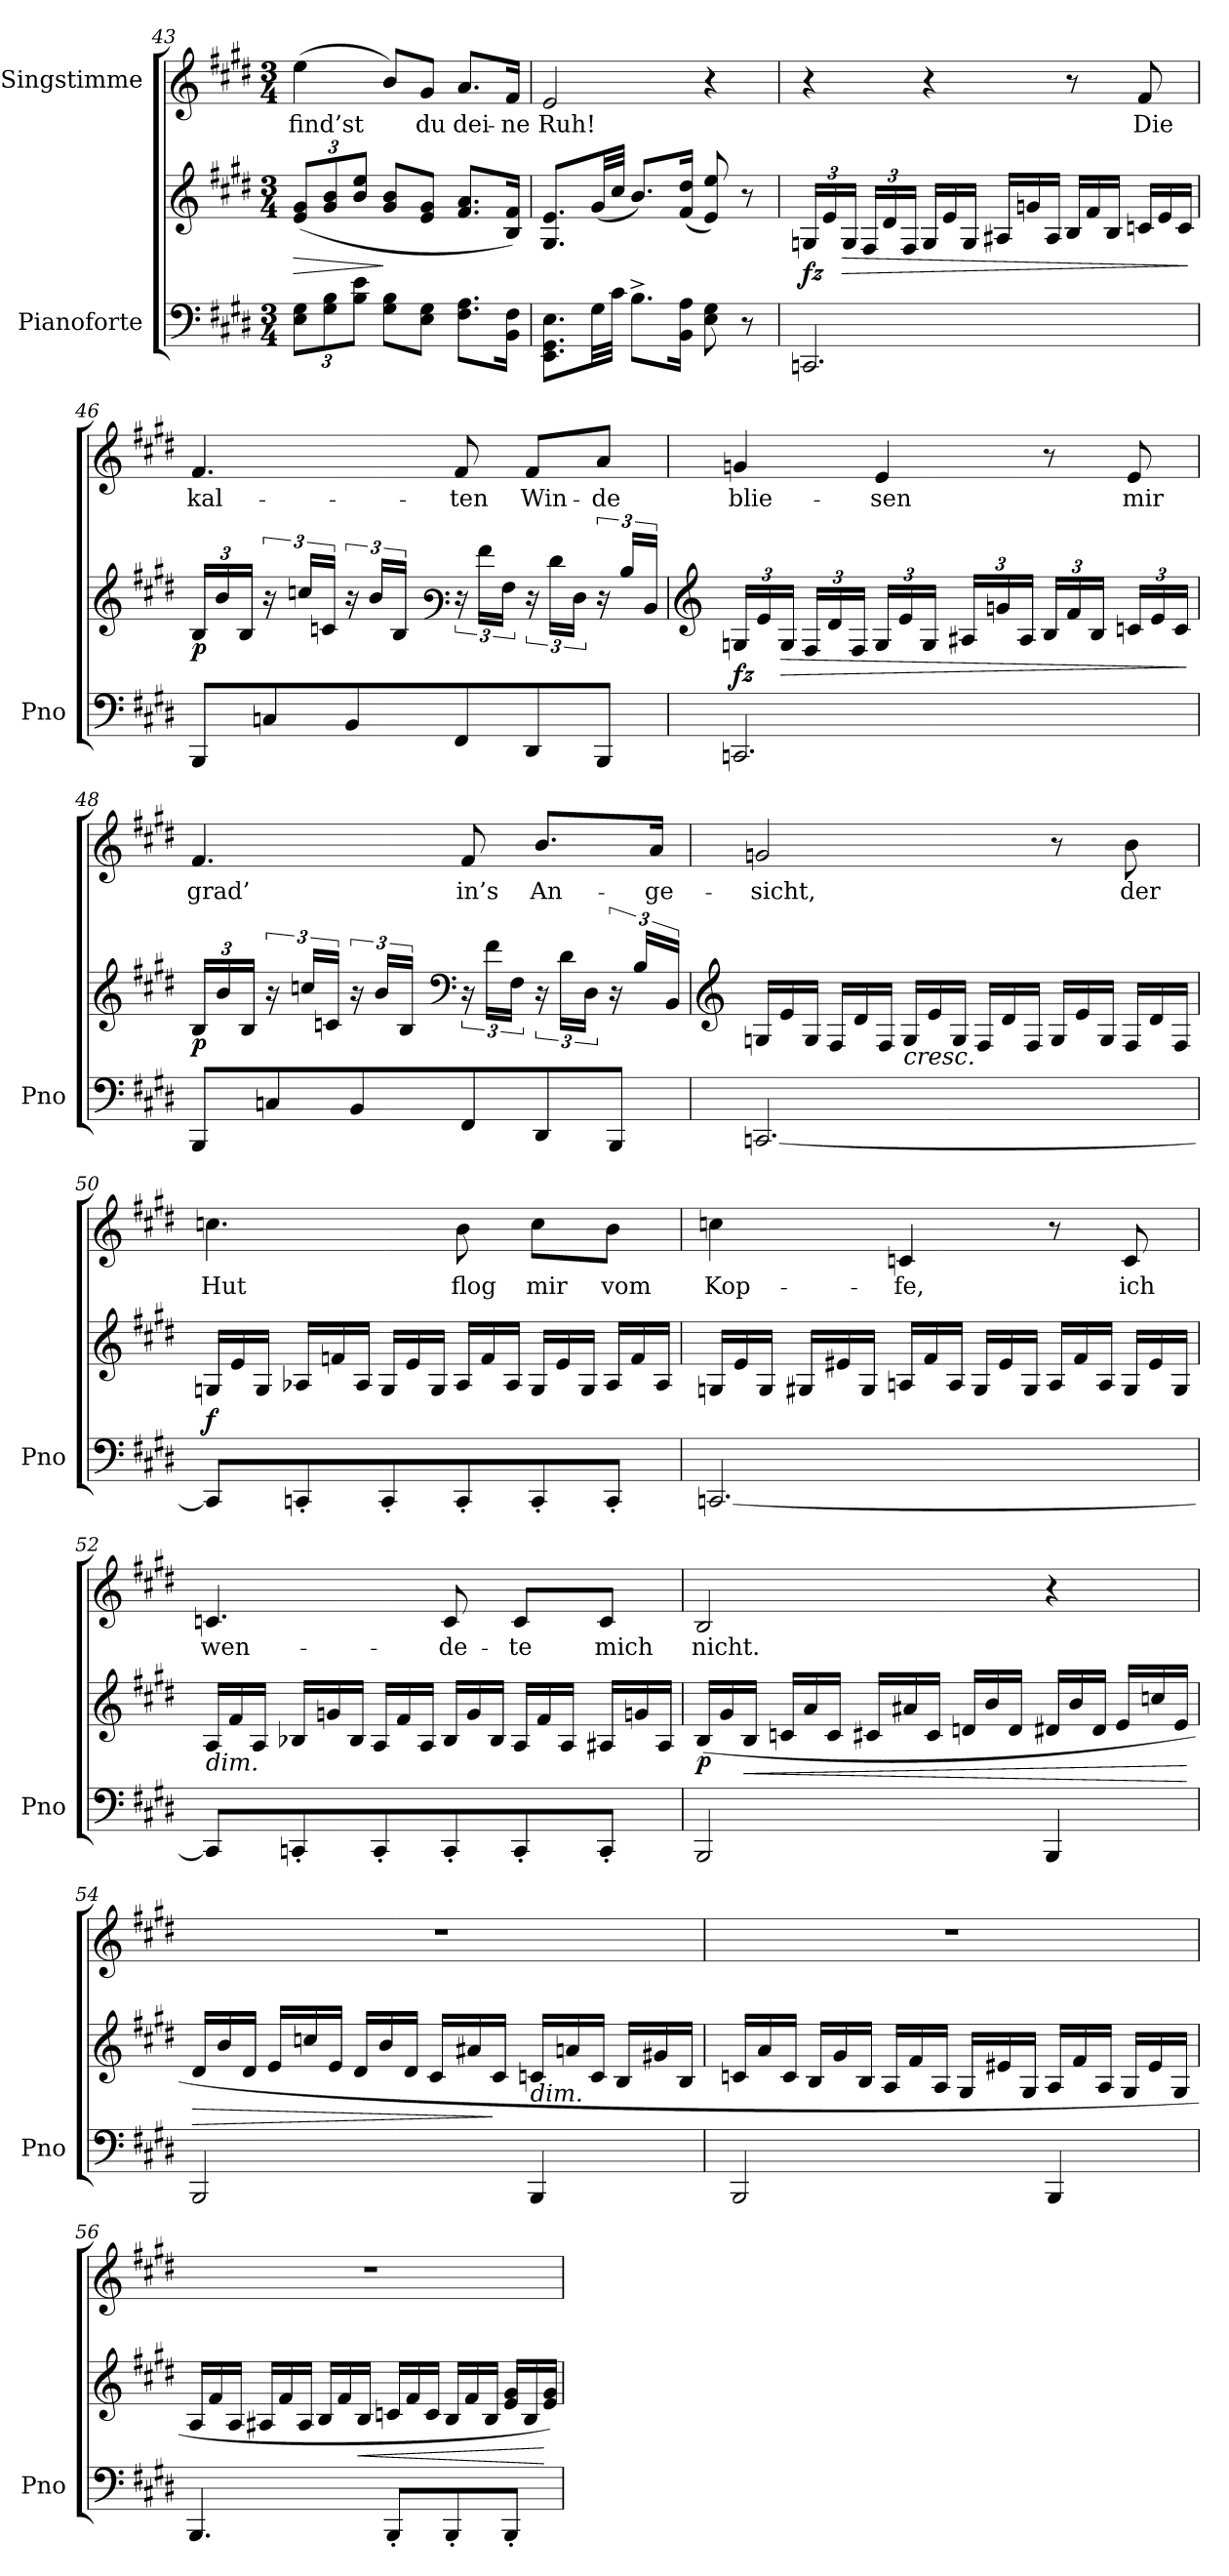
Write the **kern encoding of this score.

**kern	**kern	**dynam	**kern	**text
*part2	*part2	*part2	*part1	*part1
*staff3	*staff2	*staff2/3	*staff1	*staff1
*I"Pianoforte	*	*	*I"Singstimme	*
*I'Pno	*	*	*	*
!!LO:LB:g=z
*clefF4	*clefG2	*	*clefG2	*
*k[f#c#g#d#]	*k[f#c#g#d#]	*	*k[f#c#g#d#]	*
*M3/4	*M3/4	*	*M3/4	*
*Xbrackettup	*Xbrackettup	*	*	*
=43	=43	=43	=43	=43
!	!	!LO:HP:b	!	!LO:LY:b
12E\ 12G#\L	(12e/ 12g#/L	>	(4ee\	-find’st
12G#\ 12B\	12g#/ 12b/	.	.	.
12B\ 12e\J	12b/ 12ee/J	.	.	.
8G#\ 8B\L	8g#/ 8b/L	]	8b/L)	.
!	!	!	!	!LO:LY:b
8E\ 8G#\J	8e/ 8g#/J	.	8g#/J	du
!	!	!	!	!LO:LY:b
8.F#\ 8.A\L	8.f#/ 8.a/L	.	8.a/L	dei-
!	!	!	!	!LO:LY:b
16BB\ 16F#\Jk	16B/ 16f#/Jk)	.	16f#/Jk	-ne
=44	=44	=44	=44	=44
!	!	!	!	!LO:LY:b
8.EE\ 8.GG#\ 8.E\L	8.G#/ 8.e/L	.	2e/	Ruh!
32G#\LL	(32g#/LL	.	.	.
32c#\JJJ	32cc#/JJJ	.	.	.
8.B^\L	8.b/L)	.	.	.
16BB\ 16A\Jk	(16f#/ 16dd#/Jk	.	.	.
8E\ 8G#\	8e/ 8ee/)	.	4r	.
8r	8r	.	.	.
=45	=45	=45	=45	=45
!	!	!LO:DY:b	!	!
2.CCn/	24Gn/LL	fz	4r	.
.	24e/	.	.	.
!	!	!LO:HP:b	!	!
.	24G/JJ	>	.	.
.	24F#/LL	.	.	.
.	24d#/	.	.	.
.	24F#/JJ	.	.	.
*	*Xtuplet	*	*	*
.	24G/LL	.	4r	.
.	24e/	.	.	.
.	24G/JJ	.	.	.
.	24A#X/LL	.	.	.
.	24gn/	.	.	.
.	24A#/JJ	.	.	.
.	24B/LL	.	8r	.
.	24f#/	.	.	.
.	24B/JJ	.	.	.
!	!	!	!	!LO:LY:b
.	24cn/LL	.	8f#/	Die
.	24e/	.	.	.
.	24c/JJ	.	.	.
.	.	]	.	.
=46	=46	=46	=46	=46
*	*tuplet	*	*	*
!	!	!LO:DY:b	!	!LO:LY:b
8BBB/L	24B/LL	p	4.f#/	kal-
.	24b/	.	.	.
.	24B/JJ	.	.	.
*	*brackettup	*	*	*
8Cn/	24r	.	.	.
.	24ccn/LL	.	.	.
.	24cn/JJ	.	.	.
8BB/	24r	.	.	.
.	24b/LL	.	.	.
.	24B/JJ	.	.	.
*	*clefF3	*	*	*
!	!	!	!	!LO:LY:b
8FF#/	24r	.	8f#/	-ten
.	24a\LL	.	.	.
.	24A\JJ	.	.	.
!	!	!	!	!LO:LY:b
8DD#/	24r	.	8f#/L	Win-
.	24f#\LL	.	.	.
.	24F#\JJ	.	.	.
!	!	!	!	!LO:LY:b
8BBB/J	24r	.	8a/J	-de
.	24d#/LL	.	.	.
.	24D#/JJ	.	.	.
!!LO:LB:g=z
=47	=47	=47	=47	=47
*	*clefG2	*	*	*
*	*Xbrackettup	*	*	*
!	!	!LO:DY:b	!	!LO:LY:b
2.CCn/	24Gn/LL	fz	4gn/	blie-
.	24e/	.	.	.
!	!	!LO:HP:b	!	!
.	24G/JJ	>	.	.
.	24F#/LL	.	.	.
.	24d#/	.	.	.
.	24F#/JJ	.	.	.
!	!	!	!	!LO:LY:b
.	24G/LL	.	4e/	-sen
.	24e/	.	.	.
.	24G/JJ	.	.	.
.	24A#X/LL	.	.	.
.	24gn/	.	.	.
.	24A#/JJ	.	.	.
.	24B/LL	.	8r	.
.	24f#/	.	.	.
.	24B/JJ	.	.	.
!	!	!	!	!LO:LY:b
.	24cn/LL	.	8e/	mir
.	24e/	.	.	.
.	24c/JJ	.	.	.
.	.	]	.	.
=48	=48	=48	=48	=48
!	!	!LO:DY:b	!	!LO:LY:b
8BBB/L	24B/LL	p	4.f#/	grad’
.	24b/	.	.	.
.	24B/JJ	.	.	.
*	*brackettup	*	*	*
8Cn/	24r	.	.	.
.	24ccn/LL	.	.	.
.	24cn/JJ	.	.	.
8BB/	24r	.	.	.
.	24b/LL	.	.	.
.	24B/JJ	.	.	.
*	*clefF4	*	*	*
!	!	!	!	!LO:LY:b
8FF#/	24r	.	8f#/	in’s
.	24f#\LL	.	.	.
.	24F#\JJ	.	.	.
!	!	!	!	!LO:LY:b
8DD#/	24r	.	8.b/L	An-
.	24d#\LL	.	.	.
.	24D#\JJ	.	.	.
8BBB/J	24r	.	.	.
.	24B/LL	.	.	.
!	!	!	!	!LO:LY:b
.	.	.	16a/Jk	-ge-
.	24BB/JJ	.	.	.
=49	=49	=49	=49	=49
*	*clefG2	*	*	*
*	*Xtuplet	*	*	*
!	!	!	!	!LO:LY:b
[2.CCn/	24Gn/LL	.	2gn/	-sicht,
.	24e/	.	.	.
.	24G/JJ	.	.	.
.	24F#/LL	.	.	.
.	24d#/	.	.	.
.	24F#/JJ	.	.	.
!	!LO:TX:b:i:t=cresc.	!	!	!
.	24G/LL	.	.	.
.	24e/	.	.	.
.	24G/JJ	.	.	.
.	24F#/LL	.	.	.
.	24d#/	.	.	.
.	24F#/JJ	.	.	.
.	24G/LL	.	8r	.
.	24e/	.	.	.
.	24G/JJ	.	.	.
!	!	!	!	!LO:LY:b
.	24F#/LL	.	8b\	der
.	24d#/	.	.	.
.	24F#/JJ	.	.	.
!!LO:PB:g=z
=50	=50	=50	=50	=50
!	!	!LO:DY:b	!	!LO:LY:b
8CC/L]	24Gn/LL	f	4.ccn\	Hut
.	24e/	.	.	.
.	24G/JJ	.	.	.
8CCn'/	24A-X/LL	.	.	.
.	24fn/	.	.	.
.	24A-/JJ	.	.	.
8CC'/	24G/LL	.	.	.
.	24e/	.	.	.
.	24G/JJ	.	.	.
!	!	!	!	!LO:LY:b
8CC'/	24A-/LL	.	8b\	flog
.	24f/	.	.	.
.	24A-/JJ	.	.	.
!	!	!	!	!LO:LY:b
8CC'/	24G/LL	.	8cc\L	mir
.	24e/	.	.	.
.	24G/JJ	.	.	.
!	!	!	!	!LO:LY:b
8CC'/J	24A-/LL	.	8b\J	vom
.	24f/	.	.	.
.	24A-/JJ	.	.	.
=51	=51	=51	=51	=51
!	!	!	!	!LO:LY:b
[2.CCn/	24Gn/LL	.	4ccn\	Kop-
.	24e/	.	.	.
.	24G/JJ	.	.	.
.	24G#X/LL	.	.	.
.	24e#X/	.	.	.
.	24G#/JJ	.	.	.
!	!	!	!	!LO:LY:b
.	24An/LL	.	4cn/	-fe,
.	24f#/	.	.	.
.	24A/JJ	.	.	.
.	24G#/LL	.	.	.
.	24e#/	.	.	.
.	24G#/JJ	.	.	.
.	24A/LL	.	8r	.
.	24f#/	.	.	.
.	24A/JJ	.	.	.
!	!	!	!	!LO:LY:b
.	24G#/LL	.	8c/	ich
.	24e#/	.	.	.
.	24G#/JJ	.	.	.
=52	=52	=52	=52	=52
!	!LO:TX:b:i:t=dim.	!	!	!
!	!	!	!	!LO:LY:b
8CC/L]	24A/LL	.	4.cn/	wen-
.	24f#/	.	.	.
.	24A/JJ	.	.	.
8CCn'/	24B-X/LL	.	.	.
.	24gn/	.	.	.
.	24B-/JJ	.	.	.
8CC'/	24A/LL	.	.	.
.	24f#/	.	.	.
.	24A/JJ	.	.	.
!	!	!	!	!LO:LY:b
8CC'/	24B-/LL	.	8c/	-de-
.	24g/	.	.	.
.	24B-/JJ	.	.	.
!	!	!	!	!LO:LY:b
8CC'/	24A/LL	.	8c/L	-te
.	24f#/	.	.	.
.	24A/JJ	.	.	.
!	!	!	!	!LO:LY:b
8CC'/J	24A#X/LL	.	8c/J	mich
.	24gn/	.	.	.
.	24A#/JJ	.	.	.
!!LO:LB:g=z
=53	=53	=53	=53	=53
!	!	!LO:DY:b	!	!LO:LY:b
2BBB/	(24B/LL	p	2B/	nicht.
.	24g#/	.	.	.
!	!	!LO:HP:b	!	!
.	24B/JJ	<	.	.
.	24cn/LL	.	.	.
.	24a/	.	.	.
.	24c/JJ	.	.	.
.	24c#X/LL	.	.	.
.	24a#X/	.	.	.
.	24c#/JJ	.	.	.
.	24dn/LL	.	.	.
.	24b/	.	.	.
.	24d/JJ	.	.	.
4BBB/	24d#X/LL	.	4r	.
.	24b/	.	.	.
.	24d#/JJ	.	.	.
.	24e/LL	.	.	.
.	24ccn/	.	.	.
.	24e/JJ	.	.	.
.	.	[	.	.
=54	=54	=54	=54	=54
!	!	!LO:HP:b	!	!
2BBB/	24d#/LL	>	2.r	.
.	24b/	.	.	.
.	24d#/JJ	.	.	.
.	24e/LL	.	.	.
.	24ccn/	.	.	.
.	24e/JJ	.	.	.
.	24d#/LL	.	.	.
.	24b/	.	.	.
.	24d#/JJ	.	.	.
.	24c#/LL	.	.	.
.	24a#X/	.	.	.
.	24c#/JJ	]	.	.
!	!LO:TX:b:i:t=dim.	!	!	!
4BBB/	24cn/LL	.	.	.
.	24an/	.	.	.
.	24c/JJ	.	.	.
.	24B/LL	.	.	.
.	24g#X/	.	.	.
.	24B/JJ	.	.	.
!!LO:LB:g=z
=55	=55	=55	=55	=55
2BBB/	24cn/LL	.	2.r	.
.	24a/	.	.	.
.	24c/JJ	.	.	.
.	24B/LL	.	.	.
.	24g#/	.	.	.
.	24B/JJ	.	.	.
.	24A/LL	.	.	.
.	24f#/	.	.	.
.	24A/JJ	.	.	.
.	24G#/LL	.	.	.
.	24e#X/	.	.	.
.	24G#/JJ	.	.	.
4BBB/	24A/LL	.	.	.
.	24f#/	.	.	.
.	24A/JJ	.	.	.
.	24G#/LL	.	.	.
.	24e#/	.	.	.
.	24G#/JJ	.	.	.
=56	=56	=56	=56	=56
4.BBB/	24A/LL	.	2.r	.
.	24f#/	.	.	.
.	24A/JJ	.	.	.
.	24A#X/LL	.	.	.
.	24f#/	.	.	.
.	24A#/JJ	.	.	.
.	24B/LL	.	.	.
.	24f#/	.	.	.
!	!	!LO:HP:b	!	!
.	24B/JJ	<	.	.
8BBB'/L	24cn/LL	.	.	.
.	24f#/	.	.	.
.	24c/JJ	.	.	.
8BBB'/	24B/LL	.	.	.
.	24f#/	.	.	.
.	24B/JJ	.	.	.
8BBB'/J	24e/ 24g#/LL	.	.	.
.	24B/	.	.	.
.	24e/ 24g#/JJ)	[	.	.
=	=	=	=	=
*-	*-	*-	*-	*-
